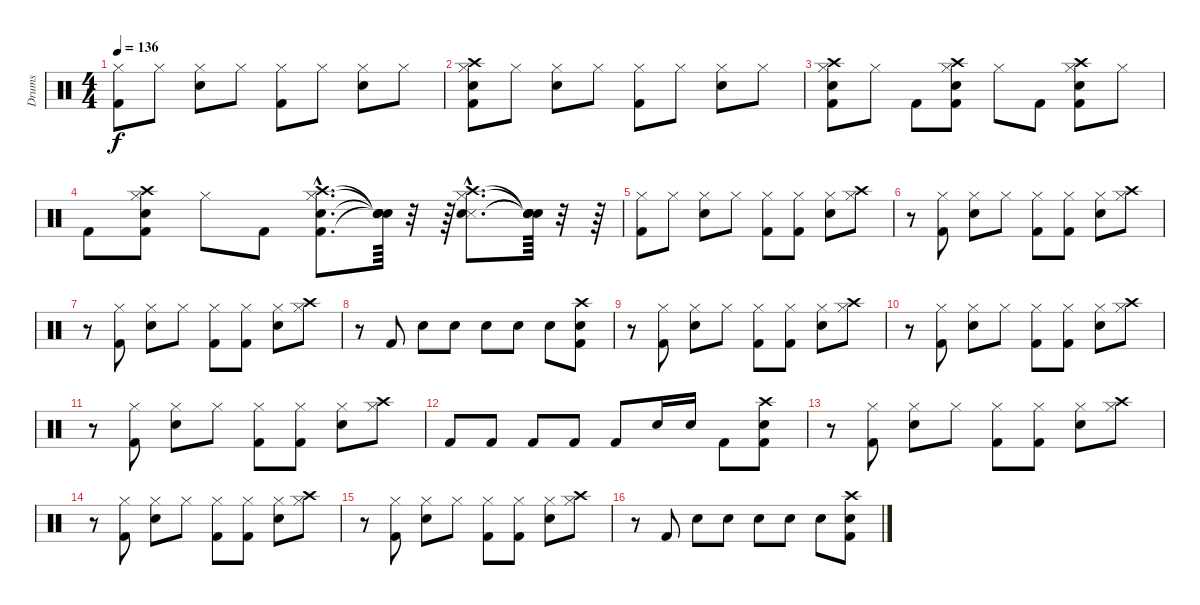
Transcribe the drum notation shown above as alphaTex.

\track ("Drums" "Drums") {instrument percussion}
\staff {score}
\articulation defaults
\ts (4 4)
\tempo 136
\clef neutral
\ks c
("Kick (hit) 2" "Hi-Hat (closed)").8{dy f} "Hi-Hat (closed)".8 ("Snare (hit) 2" "Hi-Hat (closed)").8 "Hi-Hat (closed)".8 ("Kick (hit) 2" "Hi-Hat (closed)").8 "Hi-Hat (closed)".8 ("Snare (hit) 2" "Hi-Hat (closed)").8 "Hi-Hat (closed)".8 |
("Kick (hit) 2" "Snare (hit) 2" "Hi-Hat (closed)" "Crash high (hit)").8 "Hi-Hat (closed)".8 ("Snare (hit) 2" "Hi-Hat (closed)").8 "Hi-Hat (closed)".8 ("Kick (hit) 2" "Hi-Hat (closed)").8 "Hi-Hat (closed)".8 ("Snare (hit) 2" "Hi-Hat (closed)").8 "Hi-Hat (closed)".8 |
("Kick (hit) 2" "Snare (hit) 2" "Hi-Hat (closed)" "Crash high (hit)").8 "Hi-Hat (closed)".8 "Kick (hit) 2".8 ("Kick (hit) 2" "Snare (hit) 2" "Hi-Hat (closed)" "Crash high (hit)").8 "Hi-Hat (closed)".8 "Kick (hit) 2".8 ("Kick (hit) 2" "Snare (hit) 2" "Hi-Hat (closed)" "Crash high (hit)").8 "Hi-Hat (closed)".8 |
"Kick (hit) 2".8 ("Kick (hit) 2" "Snare (hit) 2" "Hi-Hat (closed)" "Crash high (hit)").8 "Hi-Hat (closed)".8 "Kick (hit) 2".8 ("Kick (hit) 2"{hac} "Snare (hit) 2"{hac} "Hi-Hat (closed)"{hac} "Crash high (hit)"{hac}).8{d} ("Snare (hit)"{t} "Snare (hit)"{t} "Snare (hit)"{t} "Snare (hit)"{t}).64 r.32 r.64 ("Snare (side stick) 3"{hac} "Snare (hit) 2"{hac} "Hi-Hat (closed)"{hac} "Crash high (hit)"{hac}).8{d} ("Snare (hit)"{t} "Snare (hit)"{t} "Snare (hit)"{t} "Snare (hit)"{t}).64 r.32 r.64 |
("Kick (hit) 2" "Hi-Hat (closed)").8 "Hi-Hat (closed)".8 ("Snare (hit) 2" "Hi-Hat (closed)").8 "Hi-Hat (closed)".8 ("Kick (hit) 2" "Hi-Hat (closed)").8 ("Kick (hit) 2" "Hi-Hat (closed)").8 ("Snare (hit) 2" "Hi-Hat (closed)").8 ("Hi-Hat (closed)" "Crash high (hit)").8 |
r.8 ("Kick (hit) 2" "Hi-Hat (closed)").8 ("Snare (hit) 2" "Hi-Hat (closed)").8 "Hi-Hat (closed)".8 ("Kick (hit) 2" "Hi-Hat (closed)").8 ("Kick (hit) 2" "Hi-Hat (closed)").8 ("Snare (hit) 2" "Hi-Hat (closed)").8 ("Hi-Hat (closed)" "Crash high (hit)").8 |
r.8 ("Kick (hit) 2" "Hi-Hat (closed)").8 ("Snare (hit) 2" "Hi-Hat (closed)").8 "Hi-Hat (closed)".8 ("Kick (hit) 2" "Hi-Hat (closed)").8 ("Kick (hit) 2" "Hi-Hat (closed)").8 ("Snare (hit) 2" "Hi-Hat (closed)").8 ("Hi-Hat (closed)" "Crash high (hit)").8 |
r.8 "Kick (hit) 2".8 "Snare (hit) 2".8 "Snare (hit) 2".8 "Snare (hit) 2".8 "Snare (hit) 2".8 "Snare (hit) 2".8 ("Kick (hit) 2" "Snare (hit) 2" "Crash high (hit)").8 |
r.8 ("Kick (hit) 2" "Hi-Hat (closed)").8 ("Snare (hit) 2" "Hi-Hat (closed)").8 "Hi-Hat (closed)".8 ("Kick (hit) 2" "Hi-Hat (closed)").8 ("Kick (hit) 2" "Hi-Hat (closed)").8 ("Snare (hit) 2" "Hi-Hat (closed)").8 ("Hi-Hat (closed)" "Crash high (hit)").8 |
r.8 ("Kick (hit) 2" "Hi-Hat (closed)").8 ("Snare (hit) 2" "Hi-Hat (closed)").8 "Hi-Hat (closed)".8 ("Kick (hit) 2" "Hi-Hat (closed)").8 ("Kick (hit) 2" "Hi-Hat (closed)").8 ("Snare (hit) 2" "Hi-Hat (closed)").8 ("Hi-Hat (closed)" "Crash high (hit)").8 |
r.8 ("Kick (hit) 2" "Hi-Hat (closed)").8 ("Snare (hit) 2" "Hi-Hat (closed)").8 "Hi-Hat (closed)".8 ("Kick (hit) 2" "Hi-Hat (closed)").8 ("Kick (hit) 2" "Hi-Hat (closed)").8 ("Snare (hit) 2" "Hi-Hat (closed)").8 ("Hi-Hat (closed)" "Crash high (hit)").8 |
"Kick (hit) 2".8 "Kick (hit) 2".8 "Kick (hit) 2".8 "Kick (hit) 2".8 "Kick (hit) 2".8 "Snare (hit) 2".16 "Snare (hit) 2".16 "Kick (hit) 2".8 ("Kick (hit) 2" "Snare (hit) 2" "Crash high (hit)").8 |
r.8 ("Kick (hit) 2" "Hi-Hat (closed)").8 ("Snare (hit) 2" "Hi-Hat (closed)").8 "Hi-Hat (closed)".8 ("Kick (hit) 2" "Hi-Hat (closed)").8 ("Kick (hit) 2" "Hi-Hat (closed)").8 ("Snare (hit) 2" "Hi-Hat (closed)").8 ("Hi-Hat (closed)" "Crash high (hit)").8 |
r.8 ("Kick (hit) 2" "Hi-Hat (closed)").8 ("Snare (hit) 2" "Hi-Hat (closed)").8 "Hi-Hat (closed)".8 ("Kick (hit) 2" "Hi-Hat (closed)").8 ("Kick (hit) 2" "Hi-Hat (closed)").8 ("Snare (hit) 2" "Hi-Hat (closed)").8 ("Hi-Hat (closed)" "Crash high (hit)").8 |
r.8 ("Kick (hit) 2" "Hi-Hat (closed)").8 ("Snare (hit) 2" "Hi-Hat (closed)").8 "Hi-Hat (closed)".8 ("Kick (hit) 2" "Hi-Hat (closed)").8 ("Kick (hit) 2" "Hi-Hat (closed)").8 ("Snare (hit) 2" "Hi-Hat (closed)").8 ("Hi-Hat (closed)" "Crash high (hit)").8 |
r.8 "Kick (hit) 2".8 "Snare (hit) 2".8 "Snare (hit) 2".8 "Snare (hit) 2".8 "Snare (hit) 2".8 "Snare (hit) 2".8 ("Kick (hit) 2" "Snare (hit) 2" "Crash high (hit)").8
